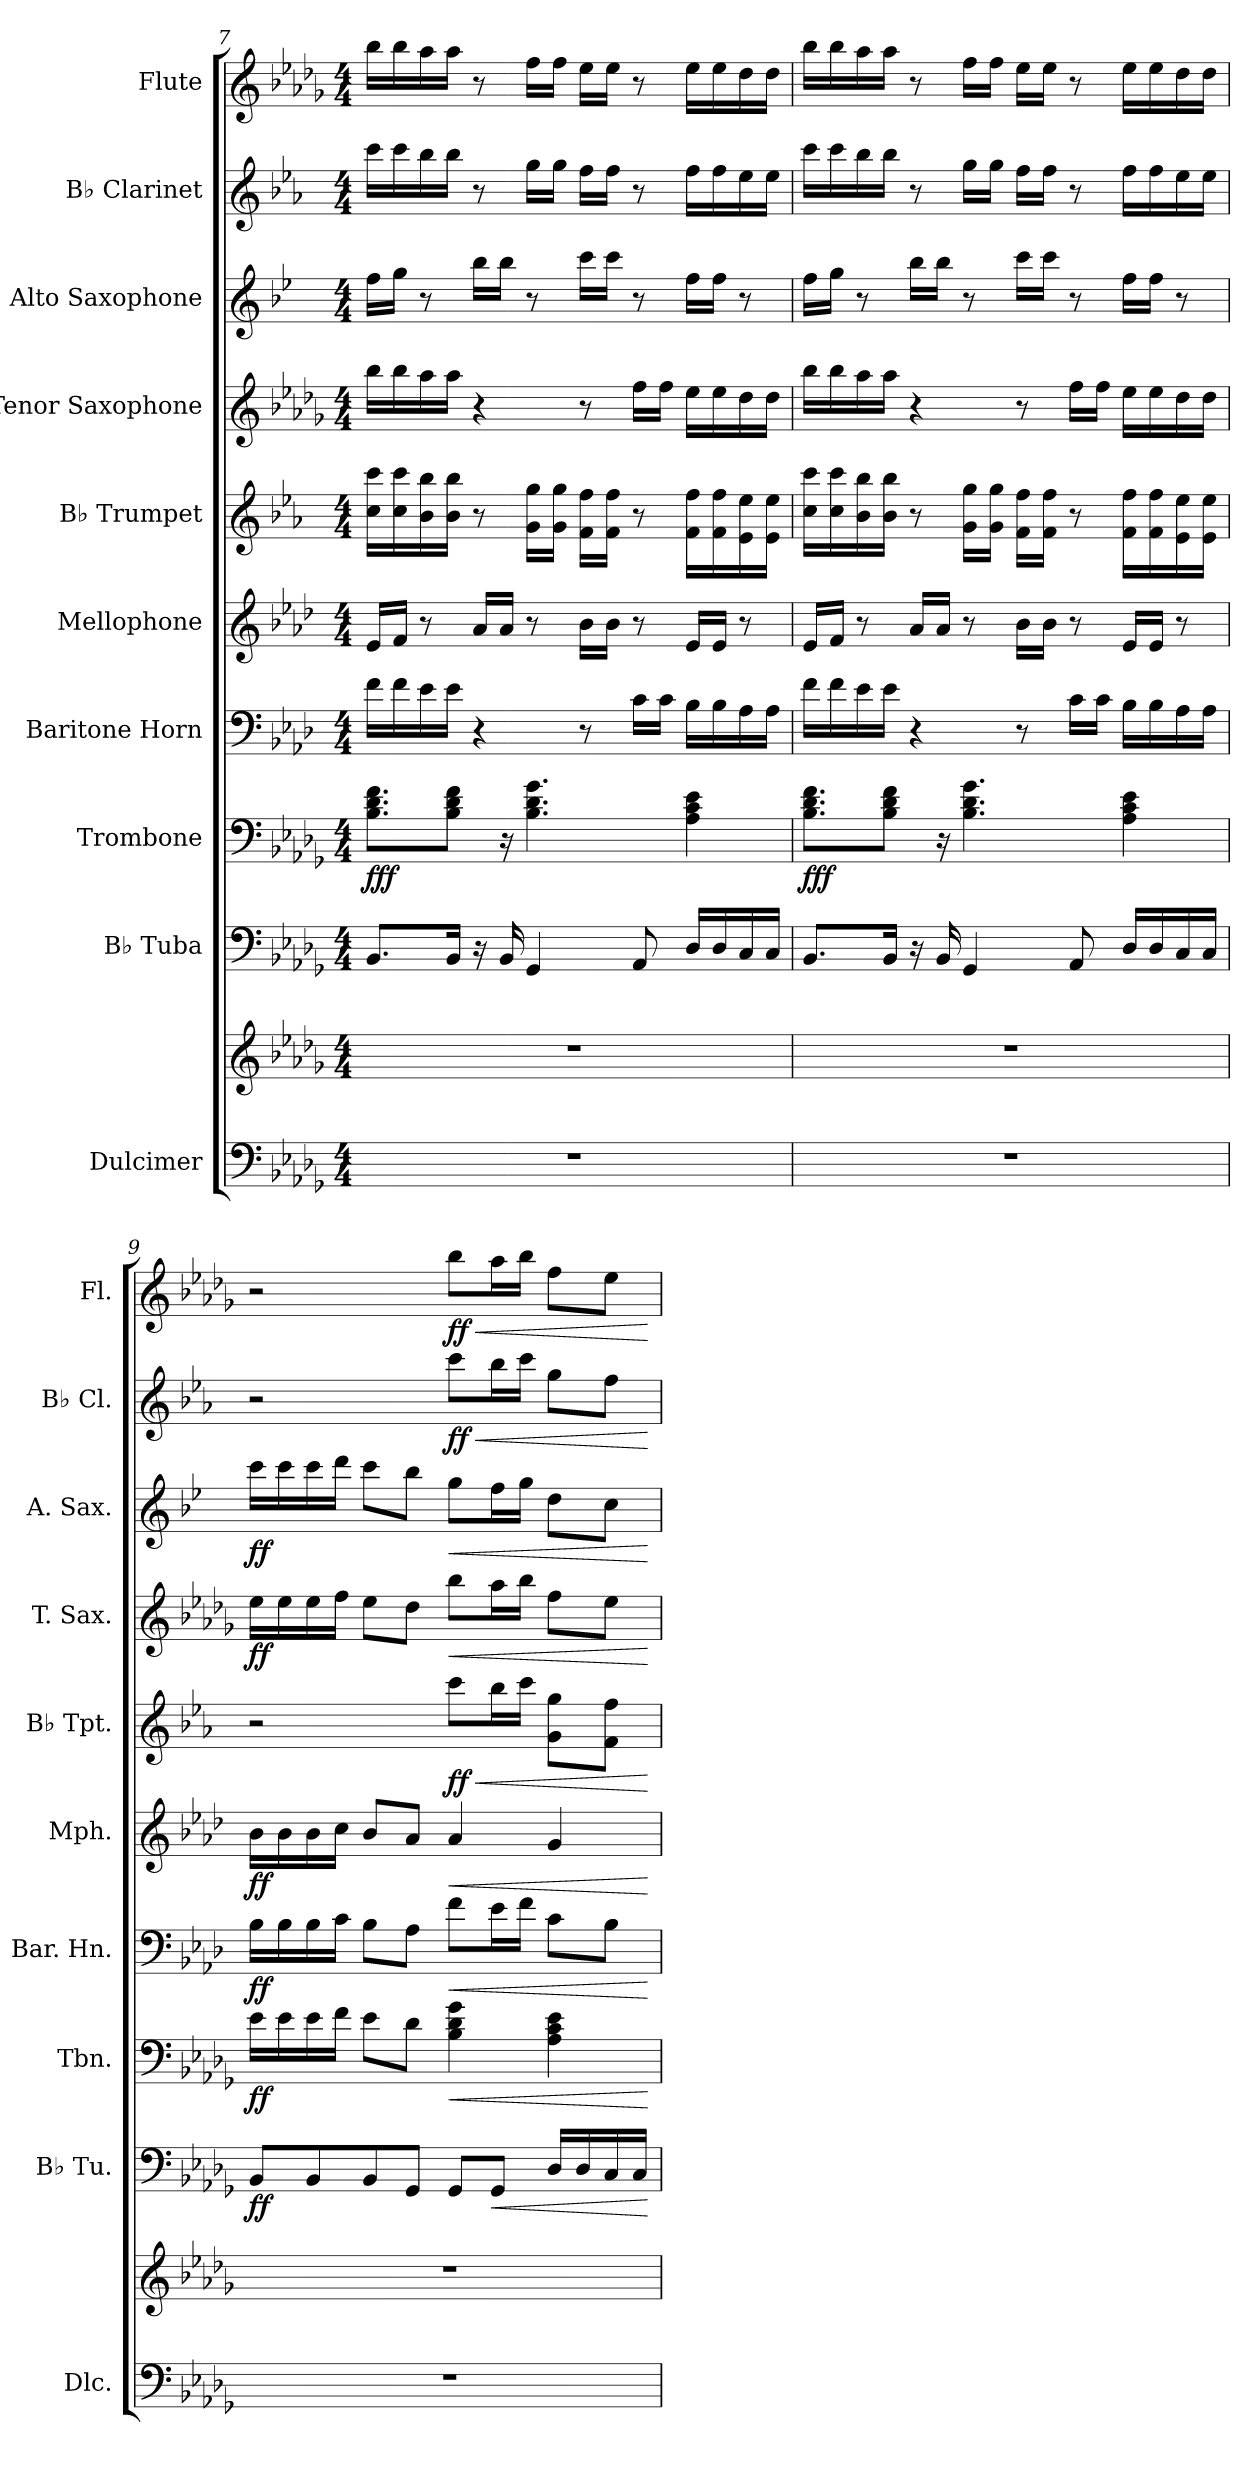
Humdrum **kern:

**kern	**kern	**kern	**dynam	**kern	**dynam	**kern	**dynam	**kern	**dynam	**kern	**dynam	**kern	**dynam	**kern	**dynam	**kern	**dynam	**kern	**dynam
*part10	*part10	*part9	*part9	*part8	*part8	*part7	*part7	*part6	*part6	*part5	*part5	*part4	*part4	*part3	*part3	*part2	*part2	*part1	*part1
*staff11	*staff10	*staff9	*staff9	*staff8	*staff8	*staff7	*staff7	*staff6	*staff6	*staff5	*staff5	*staff4	*staff4	*staff3	*staff3	*staff2	*staff2	*staff1	*staff1
*I"Dulcimer	*	*I"B♭ Tuba	*	*I"Trombone	*	*I"Baritone Horn	*	*I"Mellophone	*	*I"B♭ Trumpet	*	*I"Tenor Saxophone	*	*I"Alto Saxophone	*	*I"B♭ Clarinet	*	*I"Flute	*
*I'Dlc.	*	*I'B♭ Tu.	*	*I'Tbn.	*	*I'Bar. Hn.	*	*I'Mph.	*	*I'B♭ Tpt.	*	*I'T. Sax.	*	*I'A. Sax.	*	*I'B♭ Cl.	*	*I'Fl.	*
!!LO:PB:g=z
*clefF4	*clefG2	*clefF4	*	*clefF4	*	*clefF4	*	*clefG2	*	*clefG2	*	*clefG2	*	*clefG2	*	*clefG2	*	*clefG2	*
*	*	*	*	*	*	*ITrd4c7	*	*ITrd4c7	*	*ITrd1c2	*	*ITrd8c14	*	*ITrd5c9	*	*ITrd1c2	*	*	*
*k[b-e-a-d-g-]	*k[b-e-a-d-g-]	*k[b-e-a-d-g-]	*	*k[b-e-a-d-g-]	*	*k[b-e-a-d-g-]	*	*k[b-e-a-d-g-]	*	*k[b-e-a-d-g-]	*	*k[b-e-a-d-g-]	*	*k[b-e-a-d-g-]	*	*k[b-e-a-d-g-]	*	*k[b-e-a-d-g-]	*
*M4/4	*M4/4	*M4/4	*	*M4/4	*	*M4/4	*	*M4/4	*	*M4/4	*	*M4/4	*	*M4/4	*	*M4/4	*	*M4/4	*
=7	=7	=7	=7	=7	=7	=7	=7	=7	=7	=7	=7	=7	=7	=7	=7	=7	=7	=7	=7
!	!	!	!	!	!LO:DY:b	!	!	!	!	!	!	!	!	!	!	!	!	!	!
1r	1r	8.BB-/L	.	8.B-\ 8.d-\ 8.f\L	fff	16B-\LL	.	16A-/LL	.	16b-\ 16bb-\LL	.	16b-\LL	.	16a-\LL	.	16bb-\LL	.	16bb-\LL	.
.	.	.	.	.	.	16B-\	.	16B-/JJ	.	16b-\ 16bb-\	.	16b-\	.	16b-\JJ	.	16bb-\	.	16bb-\	.
.	.	.	.	.	.	16A-\	.	8r	.	16a-\ 16aa-\	.	16a-\	.	8r	.	16aa-\	.	16aa-\	.
.	.	16BB-/Jk	.	8B-\ 8d-\ 8f\J	.	16A-\JJ	.	.	.	16a-\ 16aa-\JJ	.	16a-\JJ	.	.	.	16aa-\JJ	.	16aa-\JJ	.
.	.	16r	.	.	.	4r	.	16d-/LL	.	8r	.	4r	.	16dd-\LL	.	8r	.	8r	.
.	.	16BB-/	.	16r	.	.	.	16d-/JJ	.	.	.	.	.	16dd-\JJ	.	.	.	.	.
.	.	4GG-/	.	4.B-\ 4.d-\ 4.g-\	.	.	.	8r	.	16f\ 16ff\LL	.	.	.	8r	.	16ff\LL	.	16ff\LL	.
.	.	.	.	.	.	.	.	.	.	16f\ 16ff\JJ	.	.	.	.	.	16ff\JJ	.	16ff\JJ	.
.	.	.	.	.	.	8r	.	16e-\LL	.	16e-\ 16ee-\LL	.	8r	.	16ee-\LL	.	16ee-\LL	.	16ee-\LL	.
.	.	.	.	.	.	.	.	16e-\JJ	.	16e-\ 16ee-\JJ	.	.	.	16ee-\JJ	.	16ee-\JJ	.	16ee-\JJ	.
.	.	8AA-/	.	.	.	16F\LL	.	8r	.	8r	.	16f\LL	.	8r	.	8r	.	8r	.
.	.	.	.	.	.	16F\JJ	.	.	.	.	.	16f\JJ	.	.	.	.	.	.	.
.	.	16D-/LL	.	4A-\ 4c\ 4e-\	.	16E-\LL	.	16A-/LL	.	16e-\ 16ee-\LL	.	16e-\LL	.	16a-\LL	.	16ee-\LL	.	16ee-\LL	.
.	.	16D-/	.	.	.	16E-\	.	16A-/JJ	.	16e-\ 16ee-\	.	16e-\	.	16a-\JJ	.	16ee-\	.	16ee-\	.
.	.	16C/	.	.	.	16D-\	.	8r	.	16d-\ 16dd-\	.	16d-\	.	8r	.	16dd-\	.	16dd-\	.
.	.	16C/JJ	.	.	.	16D-\JJ	.	.	.	16d-\ 16dd-\JJ	.	16d-\JJ	.	.	.	16dd-\JJ	.	16dd-\JJ	.
=8	=8	=8	=8	=8	=8	=8	=8	=8	=8	=8	=8	=8	=8	=8	=8	=8	=8	=8	=8
!	!	!	!	!	!LO:DY:b	!	!	!	!	!	!	!	!	!	!	!	!	!	!
1r	1r	8.BB-/L	.	8.B-\ 8.d-\ 8.f\L	fff	16B-\LL	.	16A-/LL	.	16b-\ 16bb-\LL	.	16b-\LL	.	16a-\LL	.	16bb-\LL	.	16bb-\LL	.
.	.	.	.	.	.	16B-\	.	16B-/JJ	.	16b-\ 16bb-\	.	16b-\	.	16b-\JJ	.	16bb-\	.	16bb-\	.
.	.	.	.	.	.	16A-\	.	8r	.	16a-\ 16aa-\	.	16a-\	.	8r	.	16aa-\	.	16aa-\	.
.	.	16BB-/Jk	.	8B-\ 8d-\ 8f\J	.	16A-\JJ	.	.	.	16a-\ 16aa-\JJ	.	16a-\JJ	.	.	.	16aa-\JJ	.	16aa-\JJ	.
.	.	16r	.	.	.	4r	.	16d-/LL	.	8r	.	4r	.	16dd-\LL	.	8r	.	8r	.
.	.	16BB-/	.	16r	.	.	.	16d-/JJ	.	.	.	.	.	16dd-\JJ	.	.	.	.	.
.	.	4GG-/	.	4.B-\ 4.d-\ 4.g-\	.	.	.	8r	.	16f\ 16ff\LL	.	.	.	8r	.	16ff\LL	.	16ff\LL	.
.	.	.	.	.	.	.	.	.	.	16f\ 16ff\JJ	.	.	.	.	.	16ff\JJ	.	16ff\JJ	.
.	.	.	.	.	.	8r	.	16e-\LL	.	16e-\ 16ee-\LL	.	8r	.	16ee-\LL	.	16ee-\LL	.	16ee-\LL	.
.	.	.	.	.	.	.	.	16e-\JJ	.	16e-\ 16ee-\JJ	.	.	.	16ee-\JJ	.	16ee-\JJ	.	16ee-\JJ	.
.	.	8AA-/	.	.	.	16F\LL	.	8r	.	8r	.	16f\LL	.	8r	.	8r	.	8r	.
.	.	.	.	.	.	16F\JJ	.	.	.	.	.	16f\JJ	.	.	.	.	.	.	.
.	.	16D-/LL	.	4A-\ 4c\ 4e-\	.	16E-\LL	.	16A-/LL	.	16e-\ 16ee-\LL	.	16e-\LL	.	16a-\LL	.	16ee-\LL	.	16ee-\LL	.
.	.	16D-/	.	.	.	16E-\	.	16A-/JJ	.	16e-\ 16ee-\	.	16e-\	.	16a-\JJ	.	16ee-\	.	16ee-\	.
.	.	16C/	.	.	.	16D-\	.	8r	.	16d-\ 16dd-\	.	16d-\	.	8r	.	16dd-\	.	16dd-\	.
.	.	16C/JJ	.	.	.	16D-\JJ	.	.	.	16d-\ 16dd-\JJ	.	16d-\JJ	.	.	.	16dd-\JJ	.	16dd-\JJ	.
!!LO:PB:g=z
=9	=9	=9	=9	=9	=9	=9	=9	=9	=9	=9	=9	=9	=9	=9	=9	=9	=9	=9	=9
!	!	!	!LO:DY:b	!	!LO:DY:b	!	!LO:DY:b	!	!LO:DY:b	!	!	!	!LO:DY:b	!	!LO:DY:b	!	!	!	!
1r	1r	8BB-/L	ff	16e-\LL	ff	16E-\LL	ff	16e-\LL	ff	2r	.	16e-\LL	ff	16ee-\LL	ff	2r	.	2r	.
.	.	.	.	16e-\	.	16E-\	.	16e-\	.	.	.	16e-\	.	16ee-\	.	.	.	.	.
.	.	8BB-/	.	16e-\	.	16E-\	.	16e-\	.	.	.	16e-\	.	16ee-\	.	.	.	.	.
.	.	.	.	16f\JJ	.	16F\JJ	.	16f\JJ	.	.	.	16f\JJ	.	16ff\JJ	.	.	.	.	.
.	.	8BB-/	.	8e-\L	.	8E-\L	.	8e-/L	.	.	.	8e-\L	.	8ee-\L	.	.	.	.	.
.	.	8GG-/J	.	8d-\J	.	8D-\J	.	8d-/J	.	.	.	8d-\J	.	8dd-\J	.	.	.	.	.
!	!	!	!	!	!LO:HP:b	!	!LO:HP:b	!	!LO:HP:b	!	!LO:HP:b	!	!LO:HP:b	!	!LO:HP:b	!	!LO:HP:b	!	!LO:HP:b
!	!	!	!	!	!	!	!	!	!	!	!LO:DY:n=1:b	!	!	!	!	!	!LO:DY:n=1:b	!	!LO:DY:n=1:b
.	.	8GG-/L	.	4B-\ 4d-\ 4g-\	<	8B-\L	<	4d-/	<	8bb-\L	< ff	8b-\L	<	8b-\L	<	8bb-\L	< ff	8bb-\L	< ff
!	!	!	!LO:HP:b	!	!	!	!	!	!	!	!	!	!	!	!	!	!	!	!
.	.	8GG-/J	<	.	.	16A-\L	.	.	.	16aa-\L	.	16a-\L	.	16a-\L	.	16aa-\L	.	16aa-\L	.
.	.	.	.	.	.	16B-\JJ	.	.	.	16bb-\JJ	.	16b-\JJ	.	16b-\JJ	.	16bb-\JJ	.	16bb-\JJ	.
.	.	16D-/LL	.	4A-\ 4c\ 4e-\	.	8F\L	.	4c/	.	8f\ 8ff\L	.	8f\L	.	8f\L	.	8ff\L	.	8ff\L	.
.	.	16D-/	.	.	.	.	.	.	.	.	.	.	.	.	.	.	.	.	.
.	.	16C/	.	.	.	8E-\J	.	.	.	8e-\ 8ee-\J	.	8e-\J	.	8e-\J	.	8ee-\J	.	8ee-\J	.
.	.	16C/JJ	.	.	.	.	.	.	.	.	.	.	.	.	.	.	.	.	.
.	.	.	[	.	[	.	[	.	[	.	[	.	[	.	[	.	[	.	[
=	=	=	=	=	=	=	=	=	=	=	=	=	=	=	=	=	=	=	=
*-	*-	*-	*-	*-	*-	*-	*-	*-	*-	*-	*-	*-	*-	*-	*-	*-	*-	*-	*-
